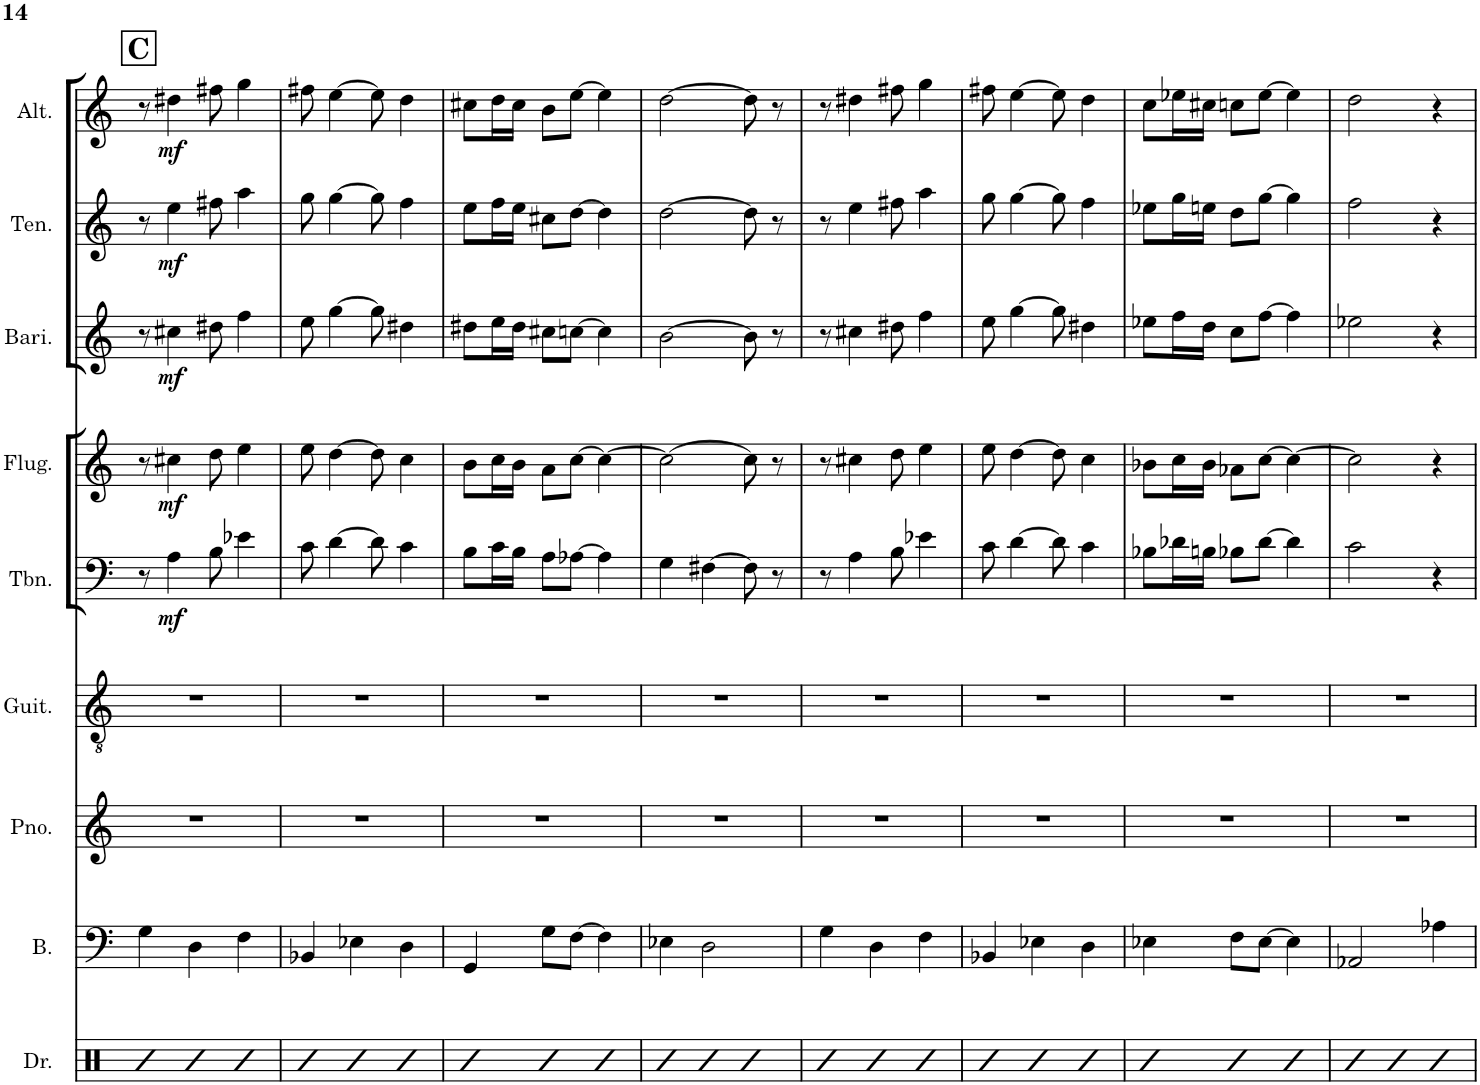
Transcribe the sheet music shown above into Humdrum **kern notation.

**kern	**kern	**kern	**kern	**kern	**dynam	**kern	**dynam	**kern	**dynam	**kern	**dynam	**kern	**dynam
*part9	*part8	*part7	*part6	*part5	*part5	*part4	*part4	*part3	*part3	*part2	*part2	*part1	*part1
*staff9	*staff8	*staff7	*staff6	*staff5	*staff5	*staff4	*staff4	*staff3	*staff3	*staff2	*staff2	*staff1	*staff1
*I"Drums	*I"Bass	*I"Piano	*I"Guitar	*I"Trombone	*	*I"Flugelhorn	*	*I"Baritone	*	*I"Tenor	*	*I"Alto	*
*I'Dr.	*I'B.	*I'Pno.	*I'Guit.	*I'Tbn.	*	*I'Flug.	*	*I'Bari.	*	*I'Ten.	*	*I'Alt.	*
!!LO:PB:g=z
*clefX	*clefF4	*clefG2	*clefGv2	*clefF4	*	*clefG2	*	*clefG2	*	*clefG2	*	*clefG2	*
*	*Trd7c12	*	*Trd7c12	*	*	*Trd1c2	*	*Trd12c21	*	*Trd8c14	*	*Trd5c9	*
*k[]	*k[]	*k[]	*k[]	*k[]	*	*k[]	*	*k[]	*	*k[]	*	*k[]	*
*M3/4	*M3/4	*M3/4	*M3/4	*M3/4	*	*M3/4	*	*M3/4	*	*M3/4	*	*M3/4	*
!!LO:REH:place=s1:a:B:cj:fs=14:t=C
=102	=102	=102	=102	=102	=102	=102	=102	=102	=102	=102	=102	=102	=102
4R	4G\	2.r	2.r	8r	.	8r	.	8r	.	8r	.	8r	.
!	!	!	!	!	!LO:DY:b	!	!LO:DY:b	!	!LO:DY:b	!	!LO:DY:b	!	!LO:DY:b
.	.	.	.	4A\	mf	4cc#X\	mf	4cc#X\	mf	4ee\	mf	4dd#X\	mf
4R	4D\	.	.	.	.	.	.	.	.	.	.	.	.
.	.	.	.	8B\	.	8dd\	.	8dd#X\	.	8ff#X\	.	8ff#X\	.
4R	4F\	.	.	4e-X\	.	4ee\	.	4ff\	.	4aa\	.	4gg\	.
=103	=103	=103	=103	=103	=103	=103	=103	=103	=103	=103	=103	=103	=103
4R	4BB-X/	2.r	2.r	8c\	.	8ee\	.	8ee\	.	8gg\	.	8ff#X\	.
.	.	.	.	[4d\	.	[4dd\	.	[4gg\	.	[4gg\	.	[4ee\	.
4R	4E-X\	.	.	.	.	.	.	.	.	.	.	.	.
.	.	.	.	8d\]	.	8dd\]	.	8gg\]	.	8gg\]	.	8ee\]	.
4R	4D\	.	.	4c\	.	4cc\	.	4dd#X\	.	4ff\	.	4dd\	.
=104	=104	=104	=104	=104	=104	=104	=104	=104	=104	=104	=104	=104	=104
4R	4GG/	2.r	2.r	8B\L	.	8b\L	.	8dd#X\L	.	8ee\L	.	8cc#X\L	.
.	.	.	.	16c\L	.	16cc\L	.	16ee\L	.	16ff\L	.	16dd\L	.
.	.	.	.	16B\JJ	.	16b\JJ	.	16dd#\JJ	.	16ee\JJ	.	16cc#\JJ	.
4R	8G\L	.	.	8A\L	.	8a\L	.	8cc#X\L	.	8cc#X\L	.	8b\L	.
.	[8F\J	.	.	[8A-X\J	.	[8cc\J	.	[8ccn\J	.	[8dd\J	.	[8ee\J	.
4R	4F\]	.	.	4A-\]	.	4cc\_	.	4cc\]	.	4dd\]	.	4ee\]	.
=105	=105	=105	=105	=105	=105	=105	=105	=105	=105	=105	=105	=105	=105
4R	4E-X\	2.r	2.r	4G\	.	2cc\_	.	[2b\	.	[2dd\	.	[2dd\	.
4R	2D\	.	.	[4F#X\	.	.	.	.	.	.	.	.	.
4R	.	.	.	8F#\]	.	8cc\]	.	8b\]	.	8dd\]	.	8dd\]	.
.	.	.	.	8r	.	8r	.	8r	.	8r	.	8r	.
=106	=106	=106	=106	=106	=106	=106	=106	=106	=106	=106	=106	=106	=106
4R	4G\	2.r	2.r	8r	.	8r	.	8r	.	8r	.	8r	.
.	.	.	.	4A\	.	4cc#X\	.	4cc#X\	.	4ee\	.	4dd#X\	.
4R	4D\	.	.	.	.	.	.	.	.	.	.	.	.
.	.	.	.	8B\	.	8dd\	.	8dd#X\	.	8ff#X\	.	8ff#X\	.
4R	4F\	.	.	4e-X\	.	4ee\	.	4ff\	.	4aa\	.	4gg\	.
=107	=107	=107	=107	=107	=107	=107	=107	=107	=107	=107	=107	=107	=107
4R	4BB-X/	2.r	2.r	8c\	.	8ee\	.	8ee\	.	8gg\	.	8ff#X\	.
.	.	.	.	[4d\	.	[4dd\	.	[4gg\	.	[4gg\	.	[4ee\	.
4R	4E-X\	.	.	.	.	.	.	.	.	.	.	.	.
.	.	.	.	8d\]	.	8dd\]	.	8gg\]	.	8gg\]	.	8ee\]	.
4R	4D\	.	.	4c\	.	4cc\	.	4dd#X\	.	4ff\	.	4dd\	.
=108	=108	=108	=108	=108	=108	=108	=108	=108	=108	=108	=108	=108	=108
4R	4E-X\	2.r	2.r	8B-X\L	.	8b-X\L	.	8ee-X\L	.	8ee-X\L	.	8cc\L	.
.	.	.	.	16d-X\L	.	16cc\L	.	16ff\L	.	16gg\L	.	16ee-X\L	.
.	.	.	.	16Bn\JJ	.	16b-\JJ	.	16dd\JJ	.	16een\JJ	.	16cc#X\JJ	.
4R	8F\L	.	.	8B-X\L	.	8a-X\L	.	8cc\L	.	8dd\L	.	8ccn\L	.
.	[8E-\J	.	.	[8d-\J	.	[8cc\J	.	[8ff\J	.	[8gg\J	.	[8ee-\J	.
4R	4E-\]	.	.	4d-\]	.	4cc\_	.	4ff\]	.	4gg\]	.	4ee-\]	.
=109	=109	=109	=109	=109	=109	=109	=109	=109	=109	=109	=109	=109	=109
4R	2AA-X/	2.r	2.r	2c\	.	2cc\]	.	2ee-X\	.	2ff\	.	2dd\	.
4R	.	.	.	.	.	.	.	.	.	.	.	.	.
4R	4A-X\	.	.	4r	.	4r	.	4r	.	4r	.	4r	.
=	=	=	=	=	=	=	=	=	=	=	=	=	=
*-	*-	*-	*-	*-	*-	*-	*-	*-	*-	*-	*-	*-	*-
